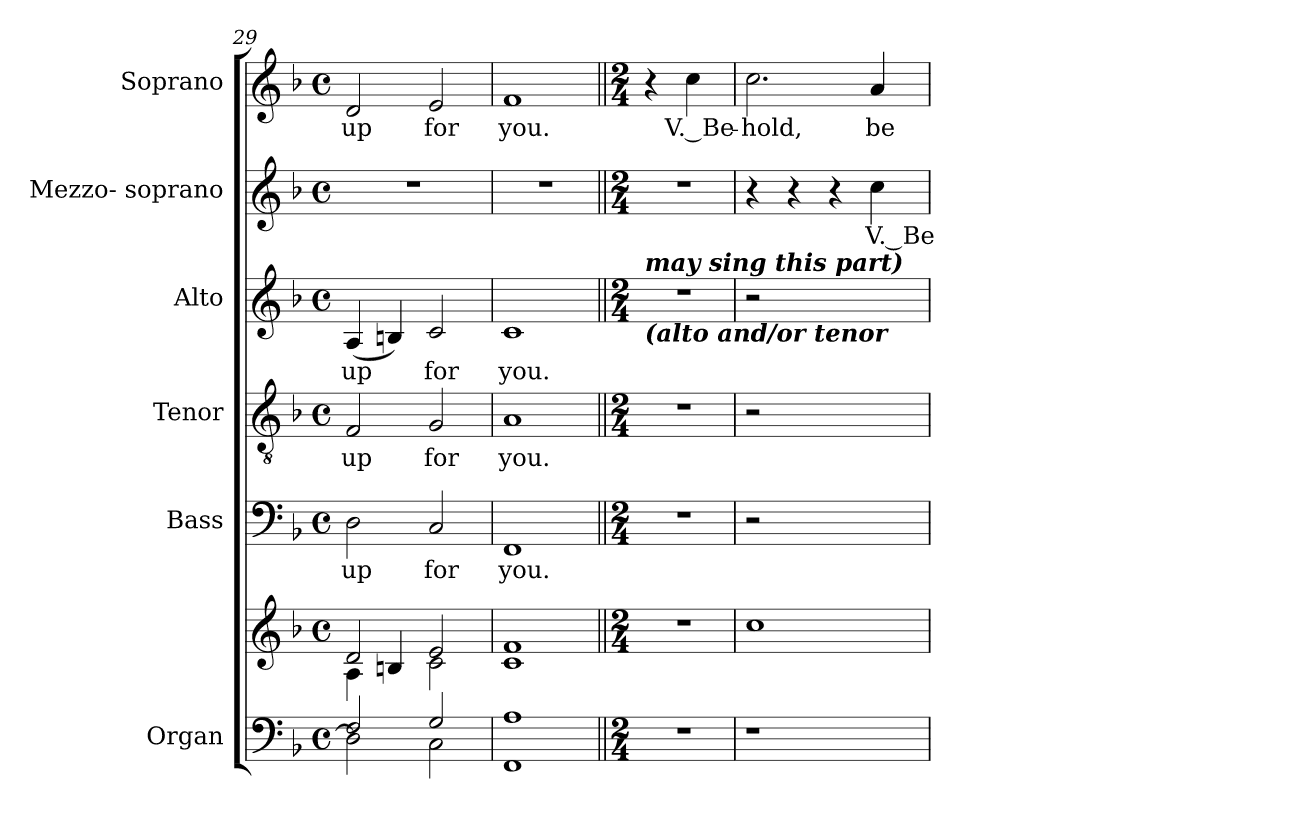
**kern	**kern	**kern	**text	**kern	**text	**kern	**text	**kern	**text	**kern	**text
*part6	*part6	*part5	*part5	*part4	*part4	*part3	*part3	*part2	*part2	*part1	*part1
*staff7	*staff6	*staff5	*staff5	*staff4	*staff4	*staff3	*staff3	*staff2	*staff2	*staff1	*staff1
*I"Organ	*	*I"Bass	*	*I"Tenor	*	*I"Alto	*	*I"Mezzo- soprano	*	*I"Soprano	*
*I'Org.	*	*I'B	*	*I'T.	*	*I'A	*	*I'M-S.	*	*I'S	*
*clefF4	*clefG2	*clefF4	*	*clefGv2	*	*clefG2	*	*clefG2	*	*clefG2	*
*	*	*	*	*ITrd7c12	*	*	*	*	*	*	*
*k[b-]	*k[b-]	*k[b-]	*	*k[b-]	*	*k[b-]	*	*k[b-]	*	*k[b-]	*
*F:	*F:	*F:	*	*F:	*	*F:	*	*F:	*	*F:	*
*M4/4	*M4/4	*M4/4	*	*M4/4	*	*M4/4	*	*M4/4	*	*M4/4	*
*met(c)	*met(c)	*met(c)	*	*met(c)	*	*met(c)	*	*met(c)	*	*met(c)	*
=29	=29	=29	=29	=29	=29	=29	=29	=29	=29	=29	=29
*^	*^	*	*	*	*	*	*	*	*	*	*
!	!	!	!	!	!LO:LY:b:color=#000000	!	!	!	!	!	!	!	!
!	!	!	!	!	!	!	!LO:LY:b:color=#000000	!	!	!	!	!	!
!	!	!	!	!	!	!	!	!	!LO:LY:b:color=#000000	!	!	!	!
!	!	!	!	!	!	!	!	!	!	!	!	!	!LO:LY:b:color=#000000
2Fi/	2Di\]	2di/	4Ai\	2Di\	up	2FFi/	up	(4Ai/	up	1r	.	2di/	up
.	.	.	4Bni/	.	.	.	.	4Bni/)	.	.	.	.	.
!	!	!	!	!	!LO:LY:b:color=#000000	!	!	!	!	!	!	!	!
!	!	!	!	!	!	!	!LO:LY:b:color=#000000	!	!	!	!	!	!
!	!	!	!	!	!	!	!	!	!LO:LY:b:color=#000000	!	!	!	!
!	!	!	!	!	!	!	!	!	!	!	!	!	!LO:LY:b:color=#000000
2Gi/	2Ci\	2ei/	2ci\	2Ci/	for	2GGi/	for	2ci/	for	.	.	2ei/	for
=30	=30	=30	=30	=30	=30	=30	=30	=30	=30	=30	=30	=30	=30
!	!	!	!	!	!LO:LY:b:color=#000000	!	!	!	!	!	!	!	!
!	!	!	!	!	!	!	!LO:LY:b:color=#000000	!	!	!	!	!	!
!	!	!	!	!	!	!	!	!	!LO:LY:b:color=#000000	!	!	!	!
!	!	!	!	!	!	!	!	!	!	!	!	!	!LO:LY:b:color=#000000
1Ai	1FFi	1fi	1ci	1FFi	you.	1AAi	you.	1ci	you.	1r	.	1fi	you.
*v	*v	*	*	*	*	*	*	*	*	*	*	*	*
*	*v	*v	*	*	*	*	*	*	*	*	*	*
!!LO:LB:g=z
=31||	=31||	=31||	=31||	=31||	=31||	=31||	=31||	=31||	=31||	=31||	=31||
*M2/4	*M2/4	*M2/4	*	*M2/4	*	*M2/4	*	*M2/4	*	*M2/4	*
*	*MM104	*	*	*	*	*	*	*	*	*MM104	*
*^	*^	*	*	*	*	*	*	*	*	*	*
!	!	!	!	!	!	!	!	!LO:TX:b:Bi:t=(alto and/or tenor	!	!	!	!	!
!	!	!	!	!	!	!	!	!LO:TX:Bi:t=may sing this part)	!	!	!	!	!
!LO:N:vis=1	!	!LO:N:vis=1	!	!LO:N:vis=1	!	!LO:N:vis=1	!	!LO:N:vis=1	!	!LO:N:vis=1	!	!	!
*v	*v	*	*	*	*	*	*	*	*	*	*	*	*
*	*v	*v	*	*	*	*	*	*	*	*	*	*
2r	2r	2r	.	2r	.	2r	.	2r	.	4r	.
!	!	!	!	!	!	!	!	!	!	!	!LO:LY:b:color=#000000
.	.	.	.	.	.	.	.	.	.	4cci\	V. Be-
=32	=32	=32	=32	=32	=32	=32	=32	=32	=32	=32	=32
!LO:N:vis=1	!	!	!	!	!	!	!	!	!	!	!
!	!	!	!	!	!	!	!	!	!	!	!LO:LY:b:color=#000000
2r	1cci	2r	.	2r	.	2r	.	4r	.	2.cci\	-hold,
.	.	.	.	.	.	.	.	4r	.	.	.
2ryy	.	2ryy	.	2ryy	.	2ryy	.	4r	.	.	.
!	!	!	!	!	!	!	!	!	!LO:LY:b:color=#000000	!	!
!	!	!	!	!	!	!	!	!	!	!	!LO:LY:b:color=#000000
.	.	.	.	.	.	.	.	4cci\	V. Be-	4ai/	be-
=	=	=	=	=	=	=	=	=	=	=	=
*-	*-	*-	*-	*-	*-	*-	*-	*-	*-	*-	*-
